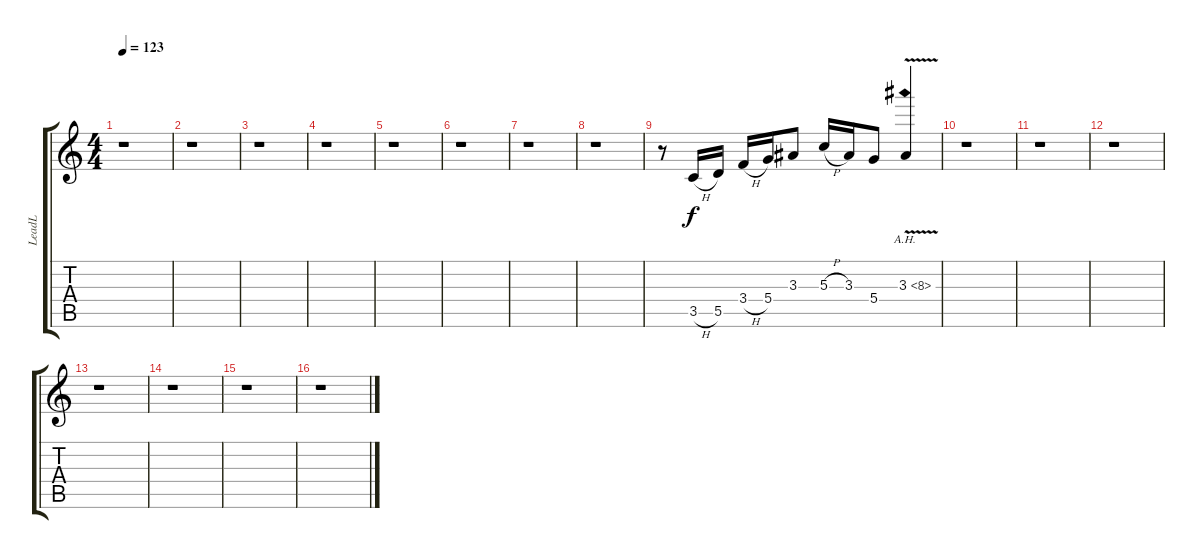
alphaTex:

\track ("LeadL" "LeadL") {instrument overdrivenguitar}
\staff {score tabs}
\tuning (E4 B3 G3 D3 A2 E2) {hide}
\ts (4 4)
\tempo 123
\clef g2
\ks c
r.1{dy mp} |
r.1 |
r.1 |
r.1 |
r.1 |
r.1 |
r.1 |
r.1 |
r.8 3.5{h}.16{dy f} 5.5.16 3.4{h}.16 5.4.16 3.3.8 5.3{h}.16 3.3.16 5.4.8 3.3{ah 5 v}.4 |
r.1 |
r.1 |
r.1 |
r.1 |
r.1 |
r.1 |
r.1
